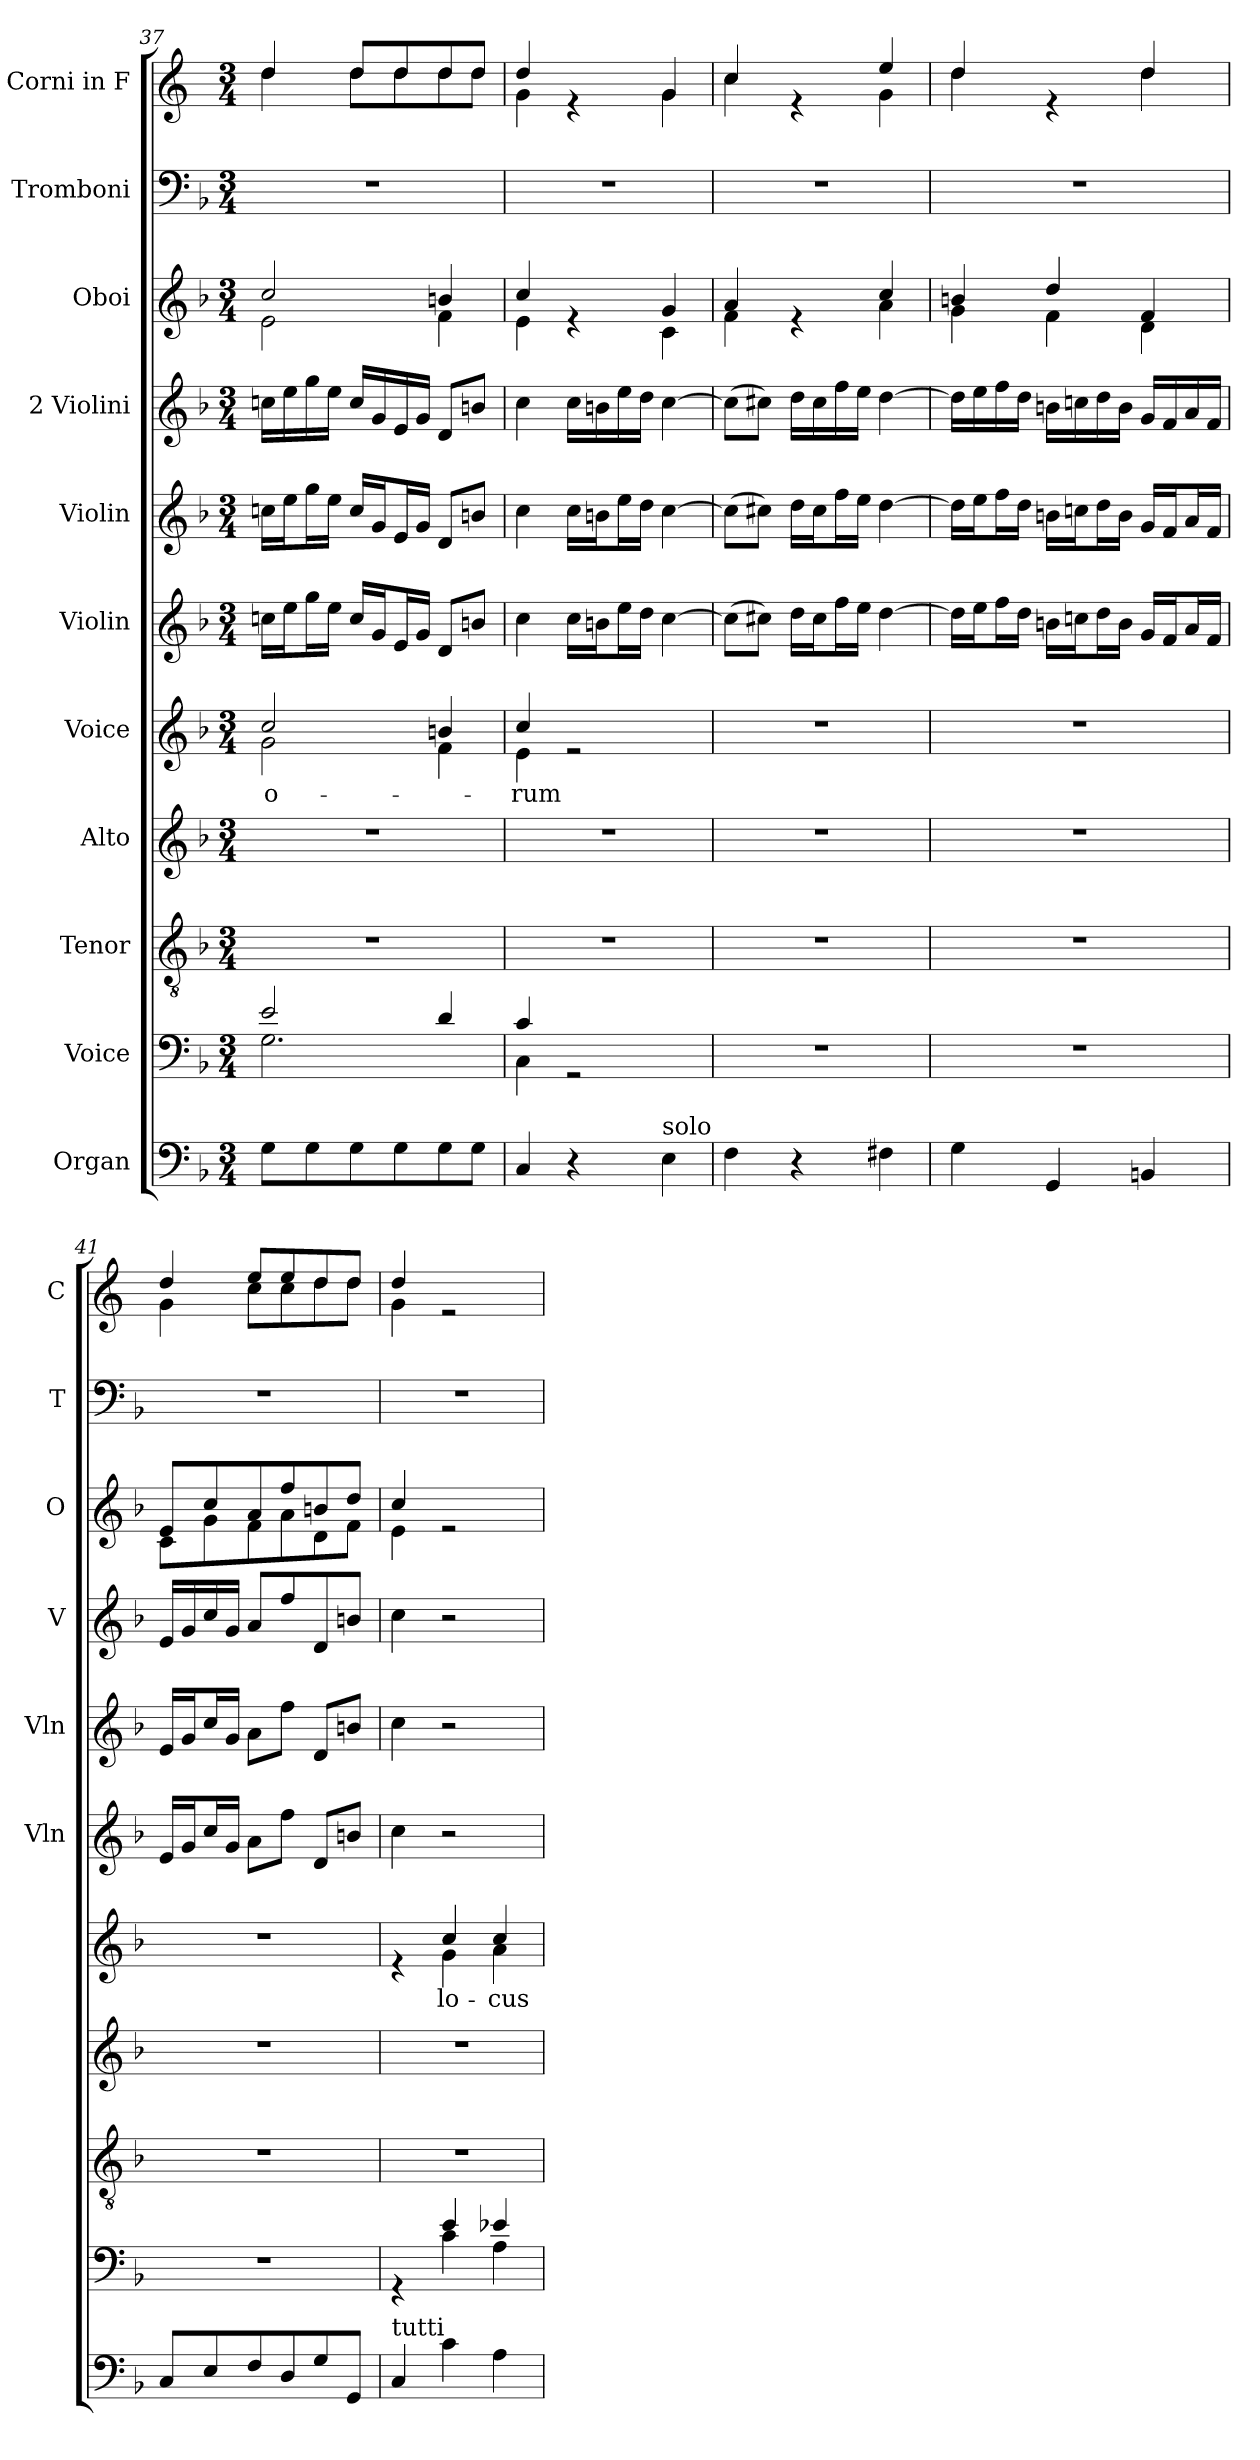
**kern	**kern	**kern	**kern	**kern	**text	**kern	**kern	**kern	**kern	**kern	**kern
*part11	*part10	*part9	*part8	*part7	*part7	*part6	*part5	*part4	*part3	*part2	*part1
*staff11	*staff10	*staff9	*staff8	*staff7	*staff7	*staff6	*staff5	*staff4	*staff3	*staff2	*staff1
*I"Organ	*I"Voice	*I"Tenor	*I"Alto	*I"Voice	*	*I"Violin	*I"Violin	*I"2 Violini	*I"Oboi	*I"Tromboni	*I"Corni in F
*	*	*	*	*	*	*I'Vln	*I'Vln	*I'V	*I'O	*I'T	*I'C
*clefF4	*clefF4	*clefGv2	*clefG2	*clefG2	*	*clefG2	*clefG2	*clefG2	*clefG2	*clefF4	*clefG2
*	*	*	*	*	*	*	*	*	*	*	*ITrd4c7
*k[b-]	*k[b-]	*k[b-]	*k[b-]	*k[b-]	*	*k[b-]	*k[b-]	*k[b-]	*k[b-]	*k[b-]	*k[b-]
*M3/4	*M3/4	*M3/4	*M3/4	*M3/4	*	*M3/4	*M3/4	*M3/4	*M3/4	*M3/4	*M3/4
=37	=37	=37	=37	=37	=37	=37	=37	=37	=37	=37	=37
*	*^	*	*	*	*	*	*	*	*	*	*
!	!	!	!	!	!	!LO:LY:b	!	!	!	!	!	!
*	*	*	*	*	*^	*	*	*	*	*^	*	*^
8G\L	2e/	2.G\	2.r	2.r	2cc/	2g\	-o-	16ccn\LL	16ccn\LL	16ccn\LL	2cc/	2e\	2.r	4g/	4g\
.	.	.	.	.	.	.	.	16ee\J	16ee\J	16ee\	.	.	.	.	.
8G\	.	.	.	.	.	.	.	16gg\L	16gg\L	16gg\	.	.	.	.	.
.	.	.	.	.	.	.	.	16ee\JJ	16ee\JJ	16ee\JJ	.	.	.	.	.
8G\	.	.	.	.	.	.	.	16cc/LL	16cc/LL	16cc/LL	.	.	.	8g/L	8g\L
.	.	.	.	.	.	.	.	16g/J	16g/J	16g/	.	.	.	.	.
8G\	.	.	.	.	.	.	.	16e/L	16e/L	16e/	.	.	.	8g/	8g\
.	.	.	.	.	.	.	.	16g/JJ	16g/JJ	16g/JJ	.	.	.	.	.
8G\	4d/	.	.	.	4bn/	4f\	.	8d/L	8d/L	8d/L	4bn/	4f\	.	8g/	8g\
8G\J	.	.	.	.	.	.	.	8bn/J	8bn/J	8bn/J	.	.	.	8g/J	8g\J
=38	=38	=38	=38	=38	=38	=38	=38	=38	=38	=38	=38	=38	=38	=38	=38
!	!	!	!	!	!	!	!LO:LY:b	!	!	!	!	!	!	!	!
4C/	4c/	4C\	2.r	2.r	4cc/	4e\	-rum	4cc\	4cc\	4cc\	4cc/	4e\	2.r	4g/	4c\
4r	2rGG	2ryy	.	.	2re	2ryy	.	16cc\LL	16cc\LL	16cc\LL	4re	4ryy	.	4re	4ryy
.	.	.	.	.	.	.	.	16bn\J	16bn\J	16bn\	.	.	.	.	.
.	.	.	.	.	.	.	.	16ee\L	16ee\L	16ee\	.	.	.	.	.
.	.	.	.	.	.	.	.	16dd\JJ	16dd\JJ	16dd\JJ	.	.	.	.	.
!LO:TX:a:t=solo	!	!	!	!	!	!	!	!	!	!	!	!	!	!	!
4E\	.	.	.	.	.	.	.	[4cc\	[4cc\	[4cc\	4g/	4c\	.	4c/	4c\
*	*v	*v	*	*	*v	*v	*	*	*	*	*	*	*	*	*
!!LO:PB:g=z	!!
=39	=39	=39	=39	=39	=39	=39	=39	=39	=39	=39	=39	=39	=39
4F\	2.r	2.r	2.r	2.r	.	(8cc\L]	(8cc\L]	(8cc\L]	4a/	4f\	2.r	4f/	4f\
.	.	.	.	.	.	8cc#X\J)	8cc#X\J)	8cc#X\J)	.	.	.	.	.
4r	.	.	.	.	.	16dd\LL	16dd\LL	16dd\LL	4re	4ryy	.	4re	4ryy
.	.	.	.	.	.	16cc#\J	16cc#\J	16cc#\	.	.	.	.	.
.	.	.	.	.	.	16ff\L	16ff\L	16ff\	.	.	.	.	.
.	.	.	.	.	.	16ee\JJ	16ee\JJ	16ee\JJ	.	.	.	.	.
4F#X\	.	.	.	.	.	[4dd\	[4dd\	[4dd\	4cc/	4a\	.	4a/	4c\
=40	=40	=40	=40	=40	=40	=40	=40	=40	=40	=40	=40	=40	=40
4G\	2.r	2.r	2.r	2.r	.	16dd\LL]	16dd\LL]	16dd\LL]	4bn/	4g\	2.r	4g/	4g\
.	.	.	.	.	.	16ee\J	16ee\J	16ee\	.	.	.	.	.
.	.	.	.	.	.	16ff\L	16ff\L	16ff\	.	.	.	.	.
.	.	.	.	.	.	16dd\JJ	16dd\JJ	16dd\JJ	.	.	.	.	.
4GG/	.	.	.	.	.	16bn\LL	16bn\LL	16bn\LL	4dd/	4f\	.	4re	4ryy
.	.	.	.	.	.	16ccn\J	16ccn\J	16ccn\	.	.	.	.	.
.	.	.	.	.	.	16dd\L	16dd\L	16dd\	.	.	.	.	.
.	.	.	.	.	.	16b\JJ	16b\JJ	16b\JJ	.	.	.	.	.
4BBn/	.	.	.	.	.	16g/LL	16g/LL	16g/LL	4f/	4d\	.	4g/	4g\
.	.	.	.	.	.	16f/J	16f/J	16f/	.	.	.	.	.
.	.	.	.	.	.	16a/L	16a/L	16a/	.	.	.	.	.
.	.	.	.	.	.	16f/JJ	16f/JJ	16f/JJ	.	.	.	.	.
=41	=41	=41	=41	=41	=41	=41	=41	=41	=41	=41	=41	=41	=41
8C/L	2.r	2.r	2.r	2.r	.	16e/LL	16e/LL	16e/LL	8e/L	8c\L	2.r	4g/	4c\
.	.	.	.	.	.	16g/J	16g/J	16g/	.	.	.	.	.
8E/	.	.	.	.	.	16cc/L	16cc/L	16cc/	8cc/	8g\	.	.	.
.	.	.	.	.	.	16g/JJ	16g/JJ	16g/JJ	.	.	.	.	.
8F/	.	.	.	.	.	8a\L	8a\L	8a/L	8a/	8f\	.	8a/L	8f\L
8D/	.	.	.	.	.	8ff\J	8ff\J	8ff/	8ff/	8a\	.	8a/	8f\
8G/	.	.	.	.	.	8d/L	8d/L	8d/	8bn/	8d\	.	8g/	8g\
8GG/J	.	.	.	.	.	8bn/J	8bn/J	8bn/J	8dd/J	8f\J	.	8g/J	8g\J
=42	=42	=42	=42	=42	=42	=42	=42	=42	=42	=42	=42	=42	=42
*	*^	*	*	*^	*	*	*	*	*	*	*	*	*
!LO:TX:a:t=tutti	!	!	!	!	!	!	!	!	!	!	!	!	!	!	!
4C/	4rGG	4ryy	2.r	2.r	4re	4ryy	.	4cc\	4cc\	4cc\	4cc/	4e\	2.r	4g/	4c\
!	!	!	!	!	!	!	!LO:LY:b	!	!	!	!	!	!	!	!
4c\	4e/	4c\	.	.	4cc/	4g\	lo-	2r	2r	2r	2re	2ryy	.	2re	2ryy
!	!	!	!	!	!	!	!LO:LY:b	!	!	!	!	!	!	!	!
4A\	4e-X/	4A\	.	.	4cc/	4a\	-cus	.	.	.	.	.	.	.	.
*	*v	*v	*	*	*v	*v	*	*	*	*	*v	*v	*	*v	*v
=	=	=	=	=	=	=	=	=	=	=	=
*-	*-	*-	*-	*-	*-	*-	*-	*-	*-	*-	*-
